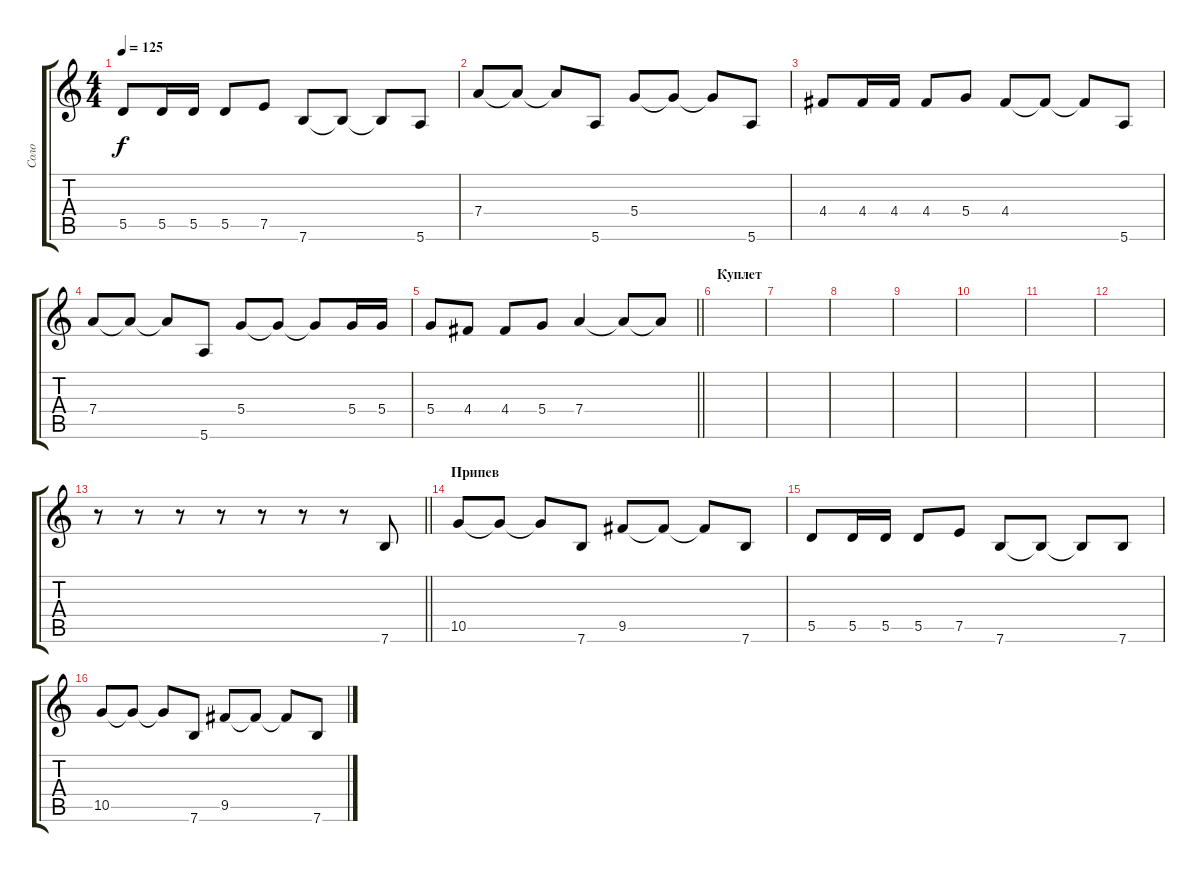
\track ("Соло" "Соло") {instrument overdrivenguitar}
\staff {score tabs}
\tuning (E4 B3 G3 D3 A2 E2) {hide}
\ts (4 4)
\tempo 125
\clef g2
\ks c
5.5.8{dy f} 5.5.16 5.5.16 5.5.8 7.5.8 7.6.8 7.6{t}.8 7.6{t}.8 5.6.8 |
7.4.8 7.4{t}.8 7.4{t}.8 5.6.8 5.4.8 5.4{t}.8 5.4{t}.8 5.6.8 |
4.4.8 4.4.16 4.4.16 4.4.8 5.4.8 4.4.8 4.4{t}.8 4.4{t}.8 5.6.8 |
7.4.8 7.4{t}.8 7.4{t}.8 5.6.8 5.4.8 5.4{t}.8 5.4{t}.8 5.4.16 5.4.16 |
\barLineRight lightlight
5.4.8 4.4.8 4.4.8 5.4.8 7.4.4 7.4{t}.8 7.4{t}.8 |
\section ("" "Куплет")
|
|
|
|
|
|
|
\barLineRight lightlight
r.8 r.8 r.8 r.8 r.8 r.8 r.8 7.6.8 |
\section ("" "Припев")
10.5.8 10.5{t}.8 10.5{t}.8 7.6.8 9.5.8 9.5{t}.8 9.5{t}.8 7.6.8 |
5.5.8 5.5.16 5.5.16 5.5.8 7.5.8 7.6.8 7.6{t}.8 7.6{t}.8 7.6.8 |
10.5.8 10.5{t}.8 10.5{t}.8 7.6.8 9.5.8 9.5{t}.8 9.5{t}.8 7.6.8
